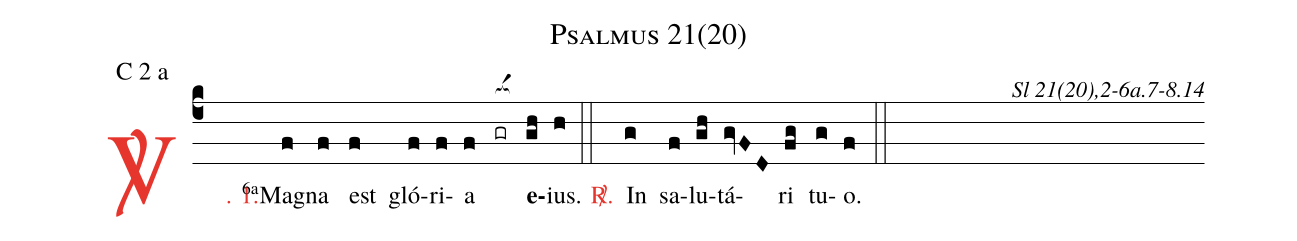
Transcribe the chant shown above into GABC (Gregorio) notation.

name: Psalmus 21(20);
mode: C 2 a;
commentary: Sl 21(20),2-6a.7-8.14;
%%
(c4)

<c><sp>V/</sp>. 1.</c>() <v>\VSup{6a}</v>Ma(f)gna(f) est(f) gló(f)ri(f)a(f) <nlba>(gr[ocba:1{])<b>e</b></nlba>(gh[ocba:0}])ius.(h)

(::)

<nlba><c><sp>R/</sp>.</c>() In</nlba>(g) sa(f)lu(gh)tá(gvFD)ri(fg) tu(g)o.(f)

(::)
